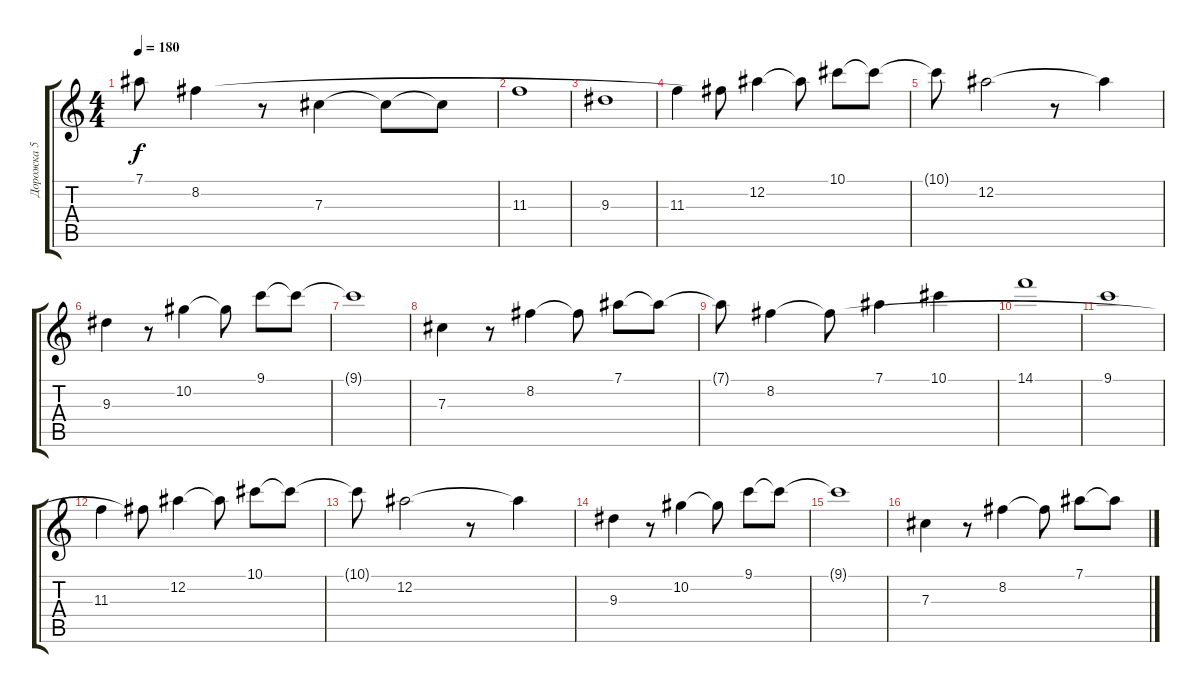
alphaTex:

\track ("Дорожка 5" "Дорожка 5") {instrument distortionguitar}
\staff {score tabs}
\tuning (Eb4 Bb3 Gb3 Db3 Ab2 Eb2) {hide}
\ts (4 4)
\tempo 180
\clef g2
\ks c
7.1{t}.8{dy f} 8.2.4 r.8 7.3.4 7.3{t}.8 7.3{t}.8 |
11.3.1 |
9.3.1 |
11.3.4 8.2{t}.8 12.2.4 12.2{t}.8 10.1.8 10.1{t}.8 |
10.1{t}.8 12.2.2 r.8 12.2{t}.4 |
9.3.4 r.8 10.2.4 10.2{t}.8 9.1.8 9.1{t}.8 |
9.1{t}.1 |
7.3.4 r.8 8.2.4 8.2{t}.8 7.1.8 7.1{t}.8 |
7.1{t}.8 8.2.4 8.2{t}.8 7.1.4 10.1.4 |
14.1.1 |
9.1.1 |
11.3.4 8.2{t}.8 12.2.4 12.2{t}.8 10.1.8 10.1{t}.8 |
10.1{t}.8 12.2.2 r.8 12.2{t}.4 |
9.3.4 r.8 10.2.4 10.2{t}.8 9.1.8 9.1{t}.8 |
9.1{t}.1 |
7.3.4 r.8 8.2.4 8.2{t}.8 7.1.8 7.1{t}.8
